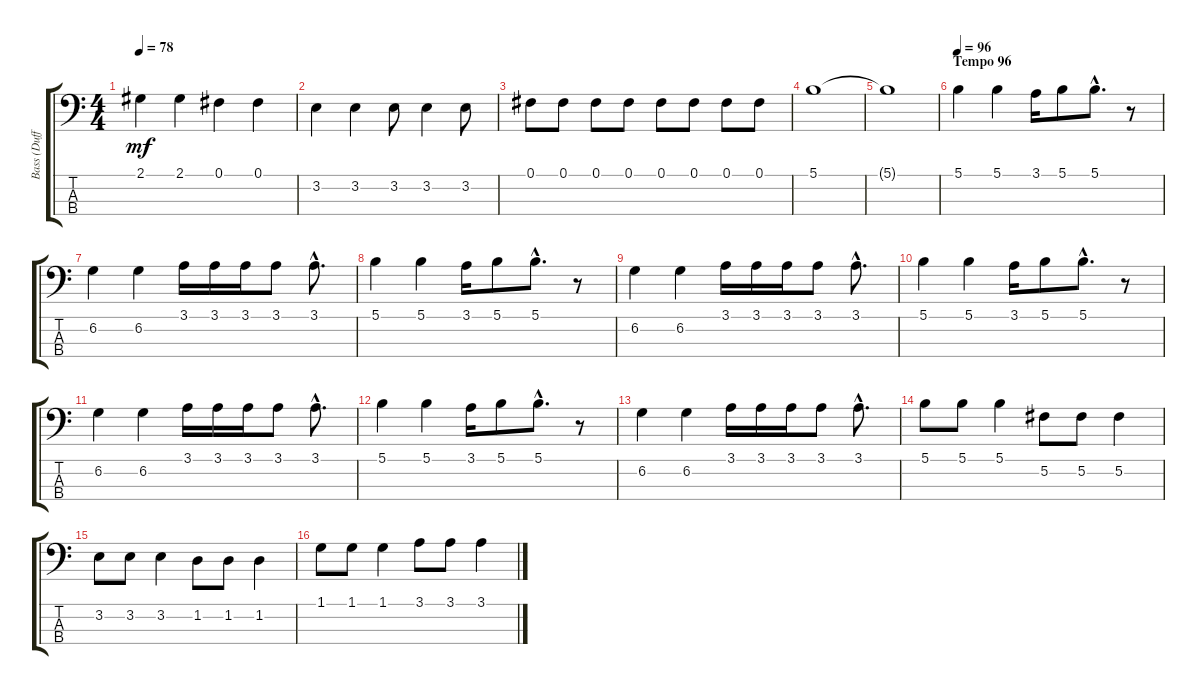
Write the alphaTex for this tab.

\track ("Bass (Duff)" "Bass (Duff") {instrument electricbasspick}
\staff {score tabs}
\tuning (Gb2 Db2 Ab1 Eb1) {hide}
\ts (4 4)
\tempo 78
\clef f4
\ks c
2.1.4{dy mf} 2.1.4 0.1.4 0.1.4 |
3.2.4 3.2.4 3.2.8 3.2.4 3.2.8 |
0.1.8 0.1.8 0.1.8 0.1.8 0.1.8 0.1.8 0.1.8 0.1.8 |
5.1.1 |
5.1{t}.1 |
\section ("" "Tempo 96")
\tempo 96
5.1.4 5.1.4 3.1.16 5.1.8 5.1{hac}.8{d} r.8 |
6.2.4 6.2.4 3.1.16 3.1.16 3.1.16 3.1.8 3.1{hac}.8{d} |
5.1.4 5.1.4 3.1.16 5.1.8 5.1{hac}.8{d} r.8 |
6.2.4 6.2.4 3.1.16 3.1.16 3.1.16 3.1.8 3.1{hac}.8{d} |
5.1.4 5.1.4 3.1.16 5.1.8 5.1{hac}.8{d} r.8 |
6.2.4 6.2.4 3.1.16 3.1.16 3.1.16 3.1.8 3.1{hac}.8{d} |
5.1.4 5.1.4 3.1.16 5.1.8 5.1{hac}.8{d} r.8 |
6.2.4 6.2.4 3.1.16 3.1.16 3.1.16 3.1.8 3.1{hac}.8{d} |
5.1.8 5.1.8 5.1.4 5.2.8 5.2.8 5.2.4 |
3.2.8 3.2.8 3.2.4 1.2.8 1.2.8 1.2.4 |
1.1.8 1.1.8 1.1.4 3.1.8 3.1.8 3.1.4
